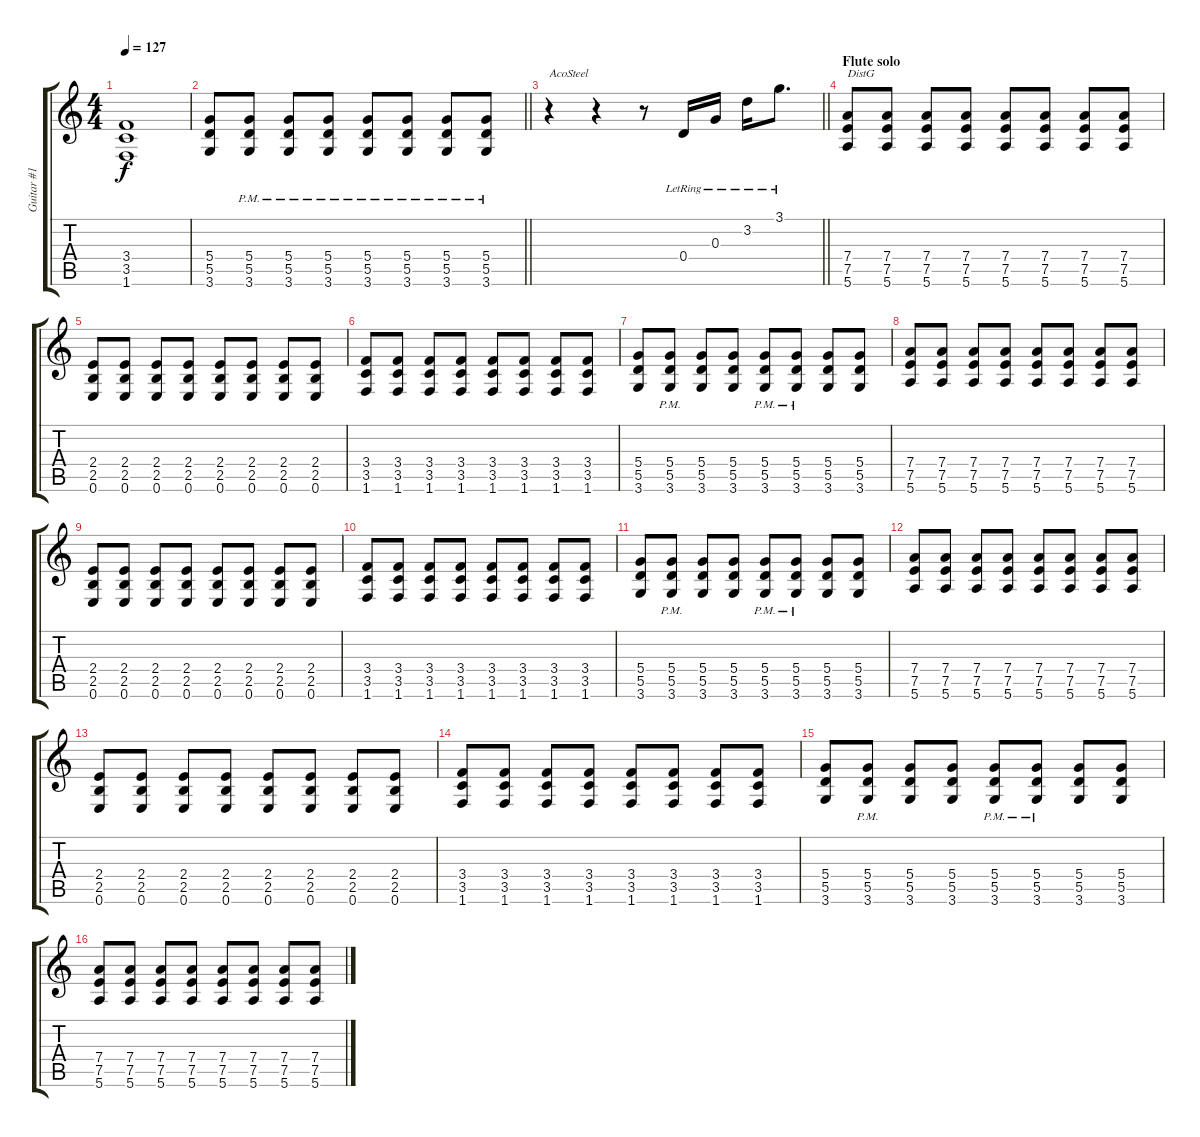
\track ("Guitar #1" "Guitar #1") {instrument overdrivenguitar}
\staff {score tabs}
\tuning (E4 B3 G3 D3 A2 E2) {hide}
\ts (4 4)
\tempo 127
\clef g2
\ks c
(3.4 3.5 1.6).1{dy f} |
\barLineRight lightlight
(5.4 5.5 3.6).8 (5.4 5.5 3.6{pm}).8 (5.4{pm} 5.5{pm} 3.6{pm}).8 (5.4{pm} 5.5{pm} 3.6{pm}).8 (5.4{pm} 5.5{pm} 3.6{pm}).8 (5.4{pm} 5.5{pm} 3.6{pm}).8 (5.4{pm} 5.5{pm} 3.6{pm}).8 (5.4{pm} 5.5{pm} 3.6{pm}).8 |
\barLineRight lightlight
r.4{txt "AcoSteel" instrument acousticguitarsteel} r.4 r.8 0.4{lr}.16 0.3{lr}.16 3.2{lr}.16 3.1{lr}.8{d} |
\section ("" "Flute solo")
(7.4 7.5 5.6).8{txt "DistG" volume 11 instrument overdrivenguitar} (7.4 7.5 5.6).8 (7.4 7.5 5.6).8 (7.4 7.5 5.6).8 (7.4 7.5 5.6).8 (7.4 7.5 5.6).8 (7.4 7.5 5.6).8 (7.4 7.5 5.6).8 |
(2.4 2.5 0.6).8 (2.4 2.5 0.6).8 (2.4 2.5 0.6).8 (2.4 2.5 0.6).8 (2.4 2.5 0.6).8 (2.4 2.5 0.6).8 (2.4 2.5 0.6).8 (2.4 2.5 0.6).8 |
(3.4 3.5 1.6).8 (3.4 3.5 1.6).8 (3.4 3.5 1.6).8 (3.4 3.5 1.6).8 (3.4 3.5 1.6).8 (3.4 3.5 1.6).8 (3.4 3.5 1.6).8 (3.4 3.5 1.6).8 |
(5.4 5.5 3.6).8 (5.4{pm} 5.5{pm} 3.6{pm}).8 (5.4 5.5 3.6).8 (5.4 5.5 3.6).8 (5.4{pm} 5.5{pm} 3.6{pm}).8 (5.4{pm} 5.5{pm} 3.6{pm}).8 (5.4 5.5 3.6).8 (5.4 5.5 3.6).8 |
(7.4 7.5 5.6).8 (7.4 7.5 5.6).8 (7.4 7.5 5.6).8 (7.4 7.5 5.6).8 (7.4 7.5 5.6).8 (7.4 7.5 5.6).8 (7.4 7.5 5.6).8 (7.4 7.5 5.6).8 |
(2.4 2.5 0.6).8 (2.4 2.5 0.6).8 (2.4 2.5 0.6).8 (2.4 2.5 0.6).8 (2.4 2.5 0.6).8 (2.4 2.5 0.6).8 (2.4 2.5 0.6).8 (2.4 2.5 0.6).8 |
(3.4 3.5 1.6).8 (3.4 3.5 1.6).8 (3.4 3.5 1.6).8 (3.4 3.5 1.6).8 (3.4 3.5 1.6).8 (3.4 3.5 1.6).8 (3.4 3.5 1.6).8 (3.4 3.5 1.6).8 |
(5.4 5.5 3.6).8 (5.4{pm} 5.5{pm} 3.6{pm}).8 (5.4 5.5 3.6).8 (5.4 5.5 3.6).8 (5.4{pm} 5.5{pm} 3.6{pm}).8 (5.4{pm} 5.5{pm} 3.6{pm}).8 (5.4 5.5 3.6).8 (5.4 5.5 3.6).8 |
(7.4 7.5 5.6).8 (7.4 7.5 5.6).8 (7.4 7.5 5.6).8 (7.4 7.5 5.6).8 (7.4 7.5 5.6).8 (7.4 7.5 5.6).8 (7.4 7.5 5.6).8 (7.4 7.5 5.6).8 |
(2.4 2.5 0.6).8 (2.4 2.5 0.6).8 (2.4 2.5 0.6).8 (2.4 2.5 0.6).8 (2.4 2.5 0.6).8 (2.4 2.5 0.6).8 (2.4 2.5 0.6).8 (2.4 2.5 0.6).8 |
(3.4 3.5 1.6).8 (3.4 3.5 1.6).8 (3.4 3.5 1.6).8 (3.4 3.5 1.6).8 (3.4 3.5 1.6).8 (3.4 3.5 1.6).8 (3.4 3.5 1.6).8 (3.4 3.5 1.6).8 |
(5.4 5.5 3.6).8 (5.4{pm} 5.5{pm} 3.6{pm}).8 (5.4 5.5 3.6).8 (5.4 5.5 3.6).8 (5.4{pm} 5.5{pm} 3.6{pm}).8 (5.4{pm} 5.5{pm} 3.6{pm}).8 (5.4 5.5 3.6).8 (5.4 5.5 3.6).8 |
(7.4 7.5 5.6).8 (7.4 7.5 5.6).8 (7.4 7.5 5.6).8 (7.4 7.5 5.6).8 (7.4 7.5 5.6).8 (7.4 7.5 5.6).8 (7.4 7.5 5.6).8 (7.4 7.5 5.6).8
